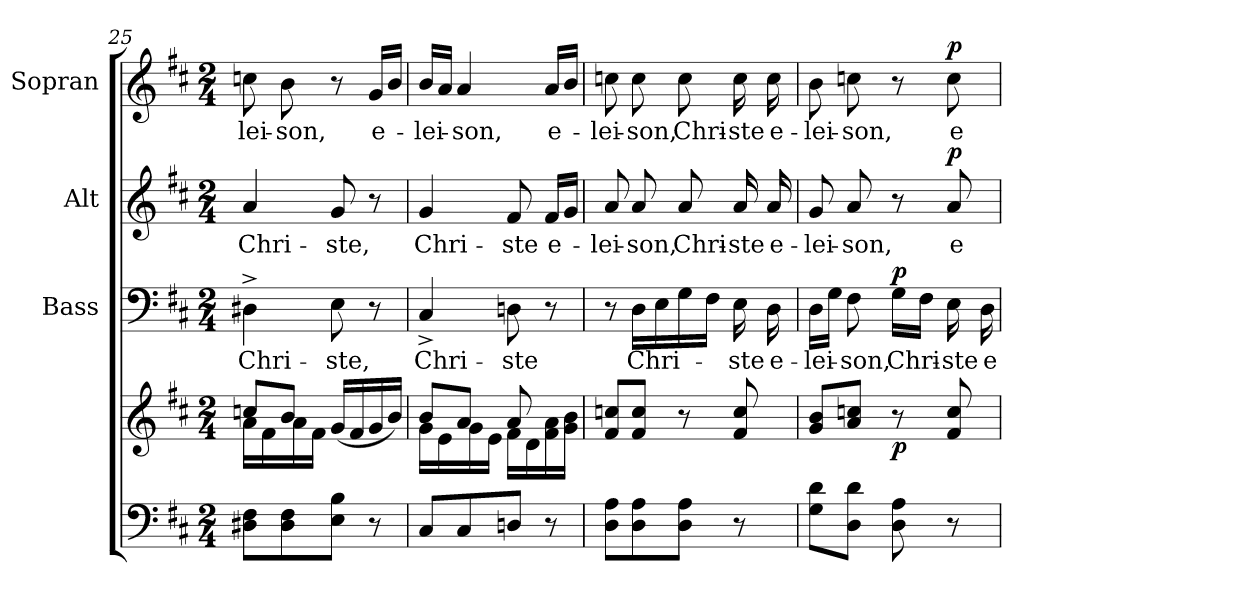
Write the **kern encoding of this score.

**kern	**kern	**dynam	**kern	**text	**dynam	**kern	**text	**dynam	**kern	**text	**dynam
*part4	*part4	*part4	*part3	*part3	*part3	*part2	*part2	*part2	*part1	*part1	*part1
*staff5	*staff4	*staff4/5	*staff3	*staff3	*staff3	*staff2	*staff2	*staff2	*staff1	*staff1	*staff1
*	*	*	*I"Bass	*	*	*I"Alt	*	*	*I"Sopran	*	*
*	*	*	*I'B.	*	*	*I'A.	*	*	*I'S.	*	*
*clefF4	*clefG2	*	*clefF4	*	*	*clefG2	*	*	*clefG2	*	*
*k[f#c#]	*k[f#c#]	*	*k[f#c#]	*	*	*k[f#c#]	*	*	*k[f#c#]	*	*
*D:	*D:	*	*D:	*	*	*D:	*	*	*D:	*	*
*M2/4	*M2/4	*	*M2/4	*	*	*M2/4	*	*	*M2/4	*	*
=25	=25	=25	=25	=25	=25	=25	=25	=25	=25	=25	=25
*	*^	*	*	*	*	*	*	*	*	*	*
!	!	!	!	!	!LO:LY:b	!	!	!LO:LY:b	!	!	!LO:LY:b	!
8D#X\ 8F#\L	8ccn/L	16a\LL	.	4D#X^>\	Chri-	.	4a/	Chri-	.	8ccn\	-lei-	.
.	.	16f#\	.	.	.	.	.	.	.	.	.	.
!	!	!	!	!	!	!	!	!	!	!	!LO:LY:b	!
8D#\ 8F#\	8b/J	16a\	.	.	.	.	.	.	.	8b\	-son,	.
.	.	16f#\JJ	.	.	.	.	.	.	.	.	.	.
!	!	!	!	!	!LO:LY:b	!	!	!LO:LY:b	!	!	!	!
8E\ 8B\J	(<16g/LL	4ryy	.	8E\	-ste,	.	8g/	-ste,	.	8r	.	.
.	16f#/	.	.	.	.	.	.	.	.	.	.	.
!	!	!	!	!	!	!	!	!	!	!	!LO:LY:b	!
8r	16g/	.	.	8r	.	.	8r	.	.	16g/LL	e-	.
.	16b/JJ)	.	.	.	.	.	.	.	.	16b/JJ	.	.
=26	=26	=26	=26	=26	=26	=26	=26	=26	=26	=26	=26	=26
!	!	!	!	!	!LO:LY:b	!	!	!LO:LY:b	!	!	!LO:LY:b	!
8C#/L	8b/L	16g\LL	.	4C#^>/	Chri-	.	4g/	Chri-	.	16b/LL	-lei-	.
.	.	16e\	.	.	.	.	.	.	.	16a/JJ	.	.
!	!	!	!	!	!	!	!	!	!	!	!LO:LY:b	!
8C#/	8a/J	16g\	.	.	.	.	.	.	.	4a/	-son,	.
.	.	16e\JJ	.	.	.	.	.	.	.	.	.	.
!	!	!	!	!	!LO:LY:b	!	!	!LO:LY:b	!	!	!	!
8Dn/J	8a/	16f#\LL	.	8Dn\	-ste	.	8f#/	-ste	.	.	.	.
.	.	16d\	.	.	.	.	.	.	.	.	.	.
!	!	!	!	!	!	!	!	!LO:LY:b	!	!	!LO:LY:b	!
8r	8ryy	16f#\ 16a\	.	8r	.	.	16f#/LL	e-	.	16a/LL	e-	.
.	.	16g\ 16b\JJ	.	.	.	.	16g/JJ	.	.	16b/JJ	.	.
!!LO:PB:g=z
=27	=27	=27	=27	=27	=27	=27	=27	=27	=27	=27	=27	=27
!	!	!	!	!	!	!	!	!LO:LY:b	!	!	!LO:LY:b	!
*	*v	*v	*	*	*	*	*	*	*	*	*	*
8D\ 8A\L	8f#/ 8ccn/L	.	8r	.	.	8a/	-lei-	.	8ccn\	-lei-	.
!	!	!	!	!LO:LY:b	!	!	!LO:LY:b	!	!	!LO:LY:b	!
8D\ 8A\	8f#/ 8cc/J	.	16D\LL	Chri-	.	8a/	-son,	.	8cc\	-son,	.
.	.	.	16E\	.	.	.	.	.	.	.	.
!	!	!	!	!	!	!	!LO:LY:b	!	!	!LO:LY:b	!
8D\ 8A\J	8r	.	16G\	.	.	8a/	Chri-	.	8cc\	Chri-	.
.	.	.	16F#\JJ	.	.	.	.	.	.	.	.
!	!	!	!	!LO:LY:b	!	!	!LO:LY:b	!	!	!LO:LY:b	!
8r	8f#/ 8cc/	.	16E\	-ste	.	16a/	-ste	.	16cc\	-ste	.
!	!	!	!	!LO:LY:b	!	!	!LO:LY:b	!	!	!LO:LY:b	!
.	.	.	16D\	e-	.	16a/	e-	.	16cc\	e-	.
=28	=28	=28	=28	=28	=28	=28	=28	=28	=28	=28	=28
!	!	!	!	!LO:LY:b	!	!	!LO:LY:b	!	!	!LO:LY:b	!
8G\ 8d\L	8g/ 8b/L	.	16D\LL	-lei-	.	8g/	-lei-	.	8b\	-lei-	.
.	.	.	16G\JJ	.	.	.	.	.	.	.	.
!	!	!	!	!LO:LY:b	!	!	!LO:LY:b	!	!	!LO:LY:b	!
8D\ 8d\J	8a/ 8ccn/J	.	8F#\	-son,	.	8a/	-son,	.	8ccn\	-son,	.
!	!	!LO:DY:b	!	!LO:LY:b	!LO:DY:a	!	!	!	!	!	!
8D\ 8A\	8r	p	16G\LL	Chri-	p	8r	.	.	8r	.	.
.	.	.	16F#\JJ	.	.	.	.	.	.	.	.
!	!	!	!	!LO:LY:b	!	!	!LO:LY:b	!LO:DY:a	!	!LO:LY:b	!LO:DY:a
8r	8f#/ 8cc/	.	16E\	-ste	.	8a/	e-	p	8cc\	e-	p
!	!	!	!	!LO:LY:b	!	!	!	!	!	!	!
.	.	.	16D\	e-	.	.	.	.	.	.	.
=	=	=	=	=	=	=	=	=	=	=	=
*-	*-	*-	*-	*-	*-	*-	*-	*-	*-	*-	*-
